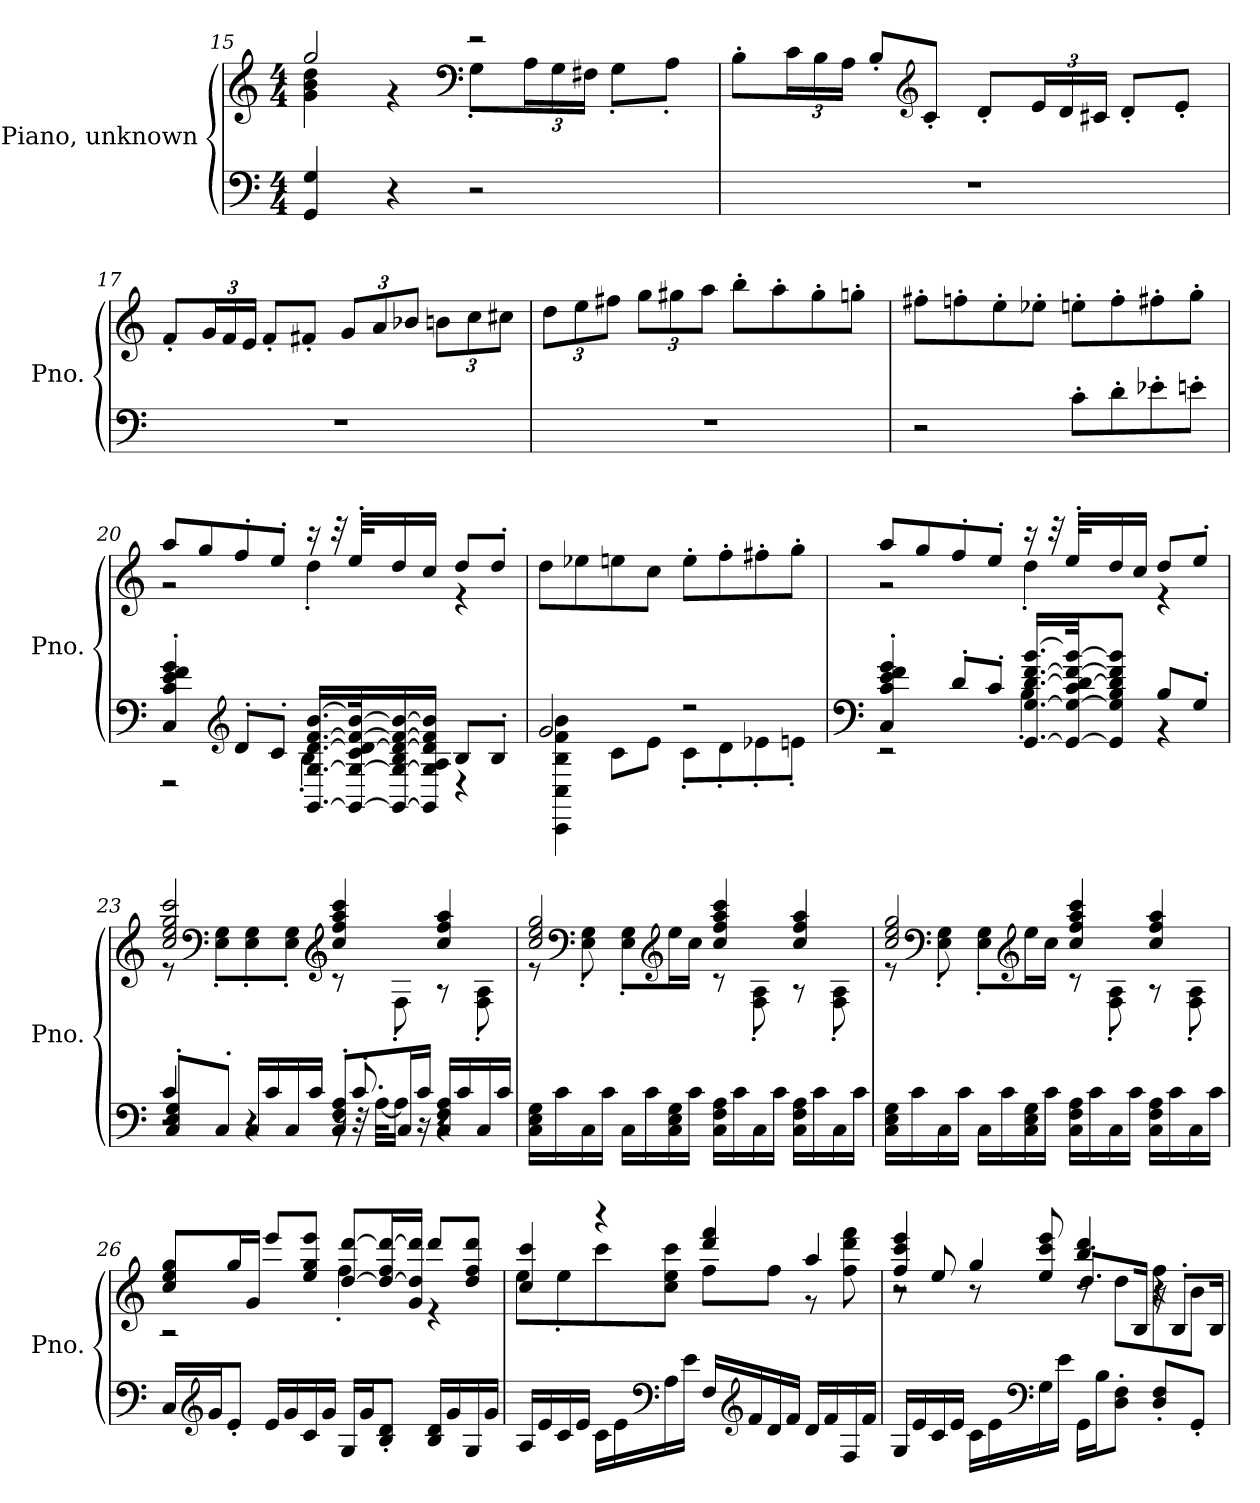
**kern	**kern
*part1	*part1
*staff2	*staff1
*I"Piano, unknown	*
*I'Pno.	*
*clefF4	*clefG2
*k[]	*k[]
*M4/4	*M4/4
=15	=15
*	*^
4GG/ 4G/	2gg/	4g\ 4b\ 4dd\
4r	.	4r
*	*clefF4	*
2r	2r	8G'\L
*	*	*Xbrackettup
.	.	24A\L
.	.	24G\
.	.	24F#X\JJ
.	.	8G'\L
.	.	8A'\J
*	*v	*v
!!LO:LB:g=z
=16	=16
1r	8B'\L
.	24c\L
.	24B\
.	24A\JJ
.	8B'/L
*	*clefG2
.	8c'/J
.	8d'/L
.	24e/L
.	24d/
.	24c#X/JJ
.	8d'/L
.	8e'/J
=17	=17
1r	8f'/L
.	24g/L
.	24f/
.	24e/JJ
.	8f'/L
.	8f#X'/J
.	12g/L
.	12a/
.	12b-X/J
.	12bn\L
.	12cc\
.	12cc#X\J
=18	=18
1r	12dd\L
.	12ee\
.	12ff#X\J
.	12gg\L
.	12gg#X\
.	12aa\J
.	8bb'\L
.	8aa'\
.	8gg#'\
.	8ggn'\J
!!LO:PB:g=z
=19	=19
2r	8ff#X'\L
.	8ffn'\
.	8ee'\
.	8ee-X'\J
8c'\L	8een'\L
8d'\	8ff'\
8e-X'\	8ff#X'\
8en'\J	8gg'\J
=20	=20
*^	*^
4C/' 4c/' 4e/' 4f/' 4g/'	2r	8aa/L	2r
.	.	8gg/	.
*clefG2	*	*	*
8d'/L	.	8ff'/	.
8c'/J	.	8ee'/J	.
[16.GG/ [16.G/ [16.d/ [16.f/ [16.b/LL	4B'\	16r	4dd'\
.	.	32r	.
32GG/_ 32G/_ 32c/ 32d/_ 32f/_ 32b/_K	.	32ee'/KLL	.
16GG/_ 16G/_ 16B/ 16d/_ 16f/_ 16b/_	.	16dd/	.
16GG/] 16G/] 16A/ 16d/] 16f/] 16b/]JJ	.	16cc/JJ	.
8B/L	4r	8dd/L	4r
8B'/J	.	8dd'/J	.
*	*	*v	*v
=21	=21	=21
2g/	4CC\ 4C\ 4B\ 4f\ 4b\	8dd\L
.	.	8ee-X\
.	8c\L	8een\
.	8e\J	8cc\J
2r	8c'\L	8ee'\L
.	8d'\	8ff'\
.	8e-X'\	8ff#X'\
.	8en'\J	8gg'\J
!!LO:LB:g=z
=22	=22	=22
*clefF4	*	*
*	*	*^
4C/' 4c/' 4e/' 4f/' 4g/'	2r	8aa/L	2r
.	.	8gg/	.
8d'/L	.	8ff'/	.
8c'/J	.	8ee'/J	.
[16.GG/ [16.G/ [16.d/ [16.f/ [16.b/LL	4B'\	16r	4dd'\
.	.	32r	.
32GG/_ 32G/_ 32c/ 32d/_ 32f/_ 32b/_JK	.	32ee'/KLL	.
8GG/] 8G/] 8B/ 8d/] 8f/] 8b/]J	.	16dd/	.
.	.	16cc/JJ	.
8B/L	4r	8dd/L	4r
8G'/J	.	8ee'/J	.
=23	=23	=23	=23
*	*^	*	*
4c/	2r	8C/' 8E/' 8G/'L	2cc/ 2ee/ 2gg/ 2ccc/	8r
*	*	*	*clefF4	*
.	.	8C'/J	.	8E\' 8G\'L
4r	.	16C/LL	.	8E\' 8G\'
.	.	16c/	.	.
.	.	16C/	.	8E\' 8G\'J
.	.	16c/JJ	.	.
*	*	*	*clefG2	*
16r	16r	8C/' 8F/' 8A/'L	4cc/ 4ff/ 4aa/ 4ccc/	8r
8.c'/	32r	.	.	.
.	[32A\KLL	.	.	.
.	16A\JJ]	16C/L	.	8F'\
.	16r	16c/JJ	.	.
4r	4r	16C/ 16F/ 16A/LL	4cc/ 4ff/ 4aa/	8r
.	.	16c/	.	.
.	.	16C/	.	8F\' 8A\'
.	.	16c/JJ	.	.
*v	*v	*v	*	*
!!LO:LB:g=z	!!
=24	=24	=24
16C\ 16E\ 16G\LL	2cc/ 2ee/ 2gg/	8r
16c\	.	.
*	*clefF4	*
16C\	.	8E\' 8G\'
16c\JJ	.	.
16C\LL	.	8E\' 8G\'L
16c\	.	.
*	*clefG2	*
16C\ 16E\ 16G\	.	16ee\L
16c\JJ	.	16cc\JJ
16C\ 16F\ 16A\LL	4cc/ 4ff/ 4aa/ 4ccc/	8r
16c\	.	.
16C\	.	8F\' 8A\'
16c\JJ	.	.
16C\ 16F\ 16A\LL	4cc/ 4ff/ 4aa/	8r
16c\	.	.
16C\	.	8F\' 8A\'
16c\JJ	.	.
=25	=25	=25
16C\ 16E\ 16G\LL	2cc/ 2ee/ 2gg/	8r
16c\	.	.
*	*clefF4	*
16C\	.	8E\' 8G\'
16c\JJ	.	.
16C\LL	.	8E\' 8G\'L
16c\	.	.
*	*clefG2	*
16C\ 16E\ 16G\	.	16ee\L
16c\JJ	.	16cc\JJ
16C\ 16F\ 16A\LL	4cc/ 4ff/ 4aa/ 4ccc/	8r
16c\	.	.
16C\	.	8F\' 8A\'
16c\JJ	.	.
16C\ 16F\ 16A\LL	4cc/ 4ff/ 4aa/	8r
16c\	.	.
16C\	.	8F\' 8A\'
16c\JJ	.	.
!!LO:LB:g=z	!!
=26	=26	=26
16C/LL	8cc/ 8ee/ 8gg/L	2r
*clefG2	*	*
16g/J	.	.
8e'/J	16gg/L	.
.	16g/JJ	.
16e/LL	8eee/L	.
16g/	.	.
16c/	8ee/ 8gg/ 8eee/J	.
16g/JJ	.	.
16G/LL	[8dd/ [8ddd/L	4ff'\
16g/J	.	.
8B/' 8d/'J	16dd/_ 16ff/ 16ddd/_L	.
.	16g/ 16dd/] 16ddd/]JJ	.
16B/ 16d/LL	8ddd/L	4r
16g/	.	.
16G/	8dd/ 8ff/ 8ddd/J	.
16g/JJ	.	.
=27	=27	=27
16A/LL	4cc/ 4ccc/	8ee\L
16e/	.	.
16c/	.	8ee'\
16e/JJ	.	.
16c\LL	4r	8ccc\
16e\	.	.
*clefF4	*	*
16A\	.	8cc\ 8ee\ 8ccc\J
16e\JJ	.	.
16F/LL	4ddd/ 4fff/	8ff\L
*clefG2	*	*
16f/	.	.
16d/	.	8ff\J
16f/JJ	.	.
16d/LL	4aa/	8r
16f/	.	.
16F/	.	8ff\ 8ddd\ 8fff\
16f/JJ	.	.
!!LO:LB:g=z
=28	=28	=28
*	*	*^
16G/LL	4ff/ 4ccc/ 4eee/	2r	8r
16e/	.	.	.
16c/	.	.	8ee/
16e/JJ	.	.	.
16c\LL	4gg/	.	8r
16e\	.	.	.
*clefF4	*	*	*
16G\	.	.	8ee/ 8ccc/ 8eee/
16e\JJ	.	.	.
16GG\LL	4bb/ 4ddd/	8r	8.dd'/L
16B\J	.	.	.
8D\' 8F\'J	.	8dd\L	.
.	.	.	16B/Jk
8D/' 8F/'L	4r	8ff\	16r
.	.	.	8B'/L
8GG'/J	.	8b\J	.
.	.	.	16B/Jk
*	*v	*v	*v
=	=
*-	*-
